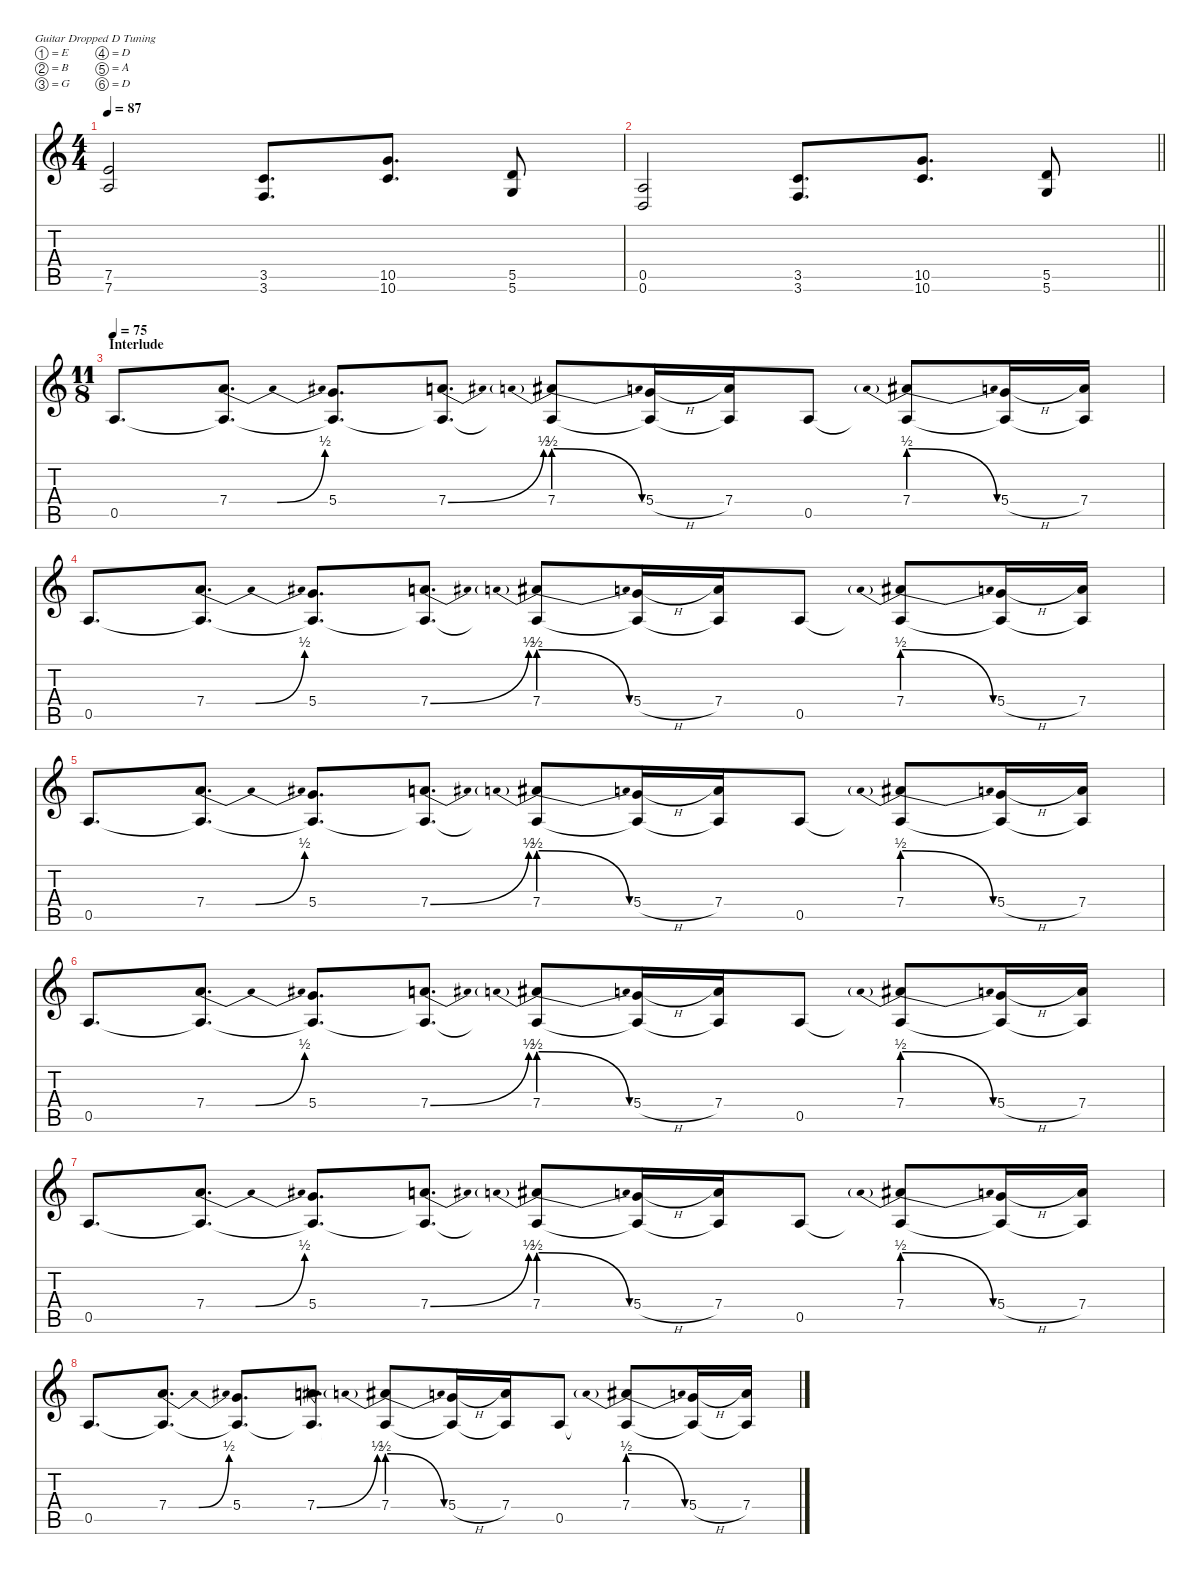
\defaultSystemsLayout 4
\hideDynamics
\bracketExtendMode nobrackets
\singleTrackTrackNamePolicy hidden
\multiTrackTrackNamePolicy hidden
\otherSystemsTrackNameOrientation horizontal
\track ("Left Guitar" "dist.guit.") {mute instrument distortionguitar}
\staff {score tabs}
\tuning (E4 B3 G3 D3 A2 D2)
\ts (4 4)
\section ("" "")
\tempo 87
\clef g2
\ks c
(7.5 7.6).2{dy f beam Up} (3.5 3.6).8{d beam Up} (10.5 10.6).8{d beam Up} (5.5 5.6).8{beam Up} |
\barLineRight lightlight
(0.5 0.6).2{beam Up} (3.5 3.6).8{d beam Up} (10.5 10.6).8{d beam Up} (5.5 5.6).8{beam Up} |
\ts (11 8)
\beaming (8 3 3 3 2)
\section ("" "Interlude")
\tempo 75
0.5.8{d beam Up} (7.4{be (bendrelease 0 0 25.0000008 2 39.999998399999996 2 19.999999199999998 0)} 0.5{t}).8{d beam Up} (5.4 0.5{t}).8{d beam Up} (7.4{be (bend 0 0 25.0000008 2)} 0.5{t}).8{d beam Up} (7.4{be (prebendrelease 0 2 30 0)} 0.5{t}).8{beam Up} (5.4{h} 0.5{t}).16{beam Up} (7.4 0.5{t}).16{dy ff beam Up} 0.5.8{dy f beam Up} (7.4{be (prebendrelease 0 2 30 0)} 0.5{t}).8{beam Up} (5.4{h} 0.5{t}).16{beam Up} (7.4 0.5{t}).16{dy ff beam Up} |
0.5.8{d dy f beam Up} (7.4{be (bendrelease 0 0 25.0000008 2 39.999998399999996 2 19.999999199999998 0)} 0.5{t}).8{d beam Up} (5.4 0.5{t}).8{d beam Up} (7.4{be (bend 0 0 25.0000008 2)} 0.5{t}).8{d beam Up} (7.4{be (prebendrelease 0 2 30 0)} 0.5{t}).8{beam Up} (5.4{h} 0.5{t}).16{beam Up} (7.4 0.5{t}).16{dy ff beam Up} 0.5.8{dy f beam Up} (7.4{be (prebendrelease 0 2 30 0)} 0.5{t}).8{beam Up} (5.4{h} 0.5{t}).16{beam Up} (7.4 0.5{t}).16{dy ff beam Up} |
0.5.8{d dy f beam Up} (7.4{be (bendrelease 0 0 25.0000008 2 39.999998399999996 2 19.999999199999998 0)} 0.5{t}).8{d beam Up} (5.4 0.5{t}).8{d beam Up} (7.4{be (bend 0 0 25.0000008 2)} 0.5{t}).8{d beam Up} (7.4{be (prebendrelease 0 2 30 0)} 0.5{t}).8{beam Up} (5.4{h} 0.5{t}).16{beam Up} (7.4 0.5{t}).16{dy ff beam Up} 0.5.8{dy f beam Up} (7.4{be (prebendrelease 0 2 30 0)} 0.5{t}).8{beam Up} (5.4{h} 0.5{t}).16{beam Up} (7.4 0.5{t}).16{dy ff beam Up} |
0.5.8{d dy f beam Up} (7.4{be (bendrelease 0 0 25.0000008 2 39.999998399999996 2 19.999999199999998 0)} 0.5{t}).8{d beam Up} (5.4 0.5{t}).8{d beam Up} (7.4{be (bend 0 0 25.0000008 2)} 0.5{t}).8{d beam Up} (7.4{be (prebendrelease 0 2 30 0)} 0.5{t}).8{beam Up} (5.4{h} 0.5{t}).16{beam Up} (7.4 0.5{t}).16{dy ff beam Up} 0.5.8{dy f beam Up} (7.4{be (prebendrelease 0 2 30 0)} 0.5{t}).8{beam Up} (5.4{h} 0.5{t}).16{beam Up} (7.4 0.5{t}).16{dy ff beam Up} |
0.5.8{d dy f beam Up} (7.4{be (bendrelease 0 0 25.0000008 2 39.999998399999996 2 19.999999199999998 0)} 0.5{t}).8{d beam Up} (5.4 0.5{t}).8{d beam Up} (7.4{be (bend 0 0 25.0000008 2)} 0.5{t}).8{d beam Up} (7.4{be (prebendrelease 0 2 30 0)} 0.5{t}).8{beam Up} (5.4{h} 0.5{t}).16{beam Up} (7.4 0.5{t}).16{dy ff beam Up} 0.5.8{dy f beam Up} (7.4{be (prebendrelease 0 2 30 0)} 0.5{t}).8{beam Up} (5.4{h} 0.5{t}).16{beam Up} (7.4 0.5{t}).16{dy ff beam Up} |
0.5.8{d dy f beam Up} (7.4{be (bendrelease 0 0 25.0000008 2 39.999998399999996 2 19.999999199999998 0)} 0.5{t}).8{d beam Up} (5.4 0.5{t}).8{d beam Up} (7.4{be (bend 0 0 25.0000008 2)} 0.5{t}).8{d beam Up} (7.4{be (prebendrelease 0 2 30 0)} 0.5{t}).8{beam Up} (5.4{h} 0.5{t}).16{beam Up} (7.4 0.5{t}).16{dy ff beam Up} 0.5.8{dy f beam Up} (7.4{be (prebendrelease 0 2 30 0)} 0.5{t}).8{beam Up} (5.4{h} 0.5{t}).16{beam Up} (7.4 0.5{t}).16{dy ff beam Up}
